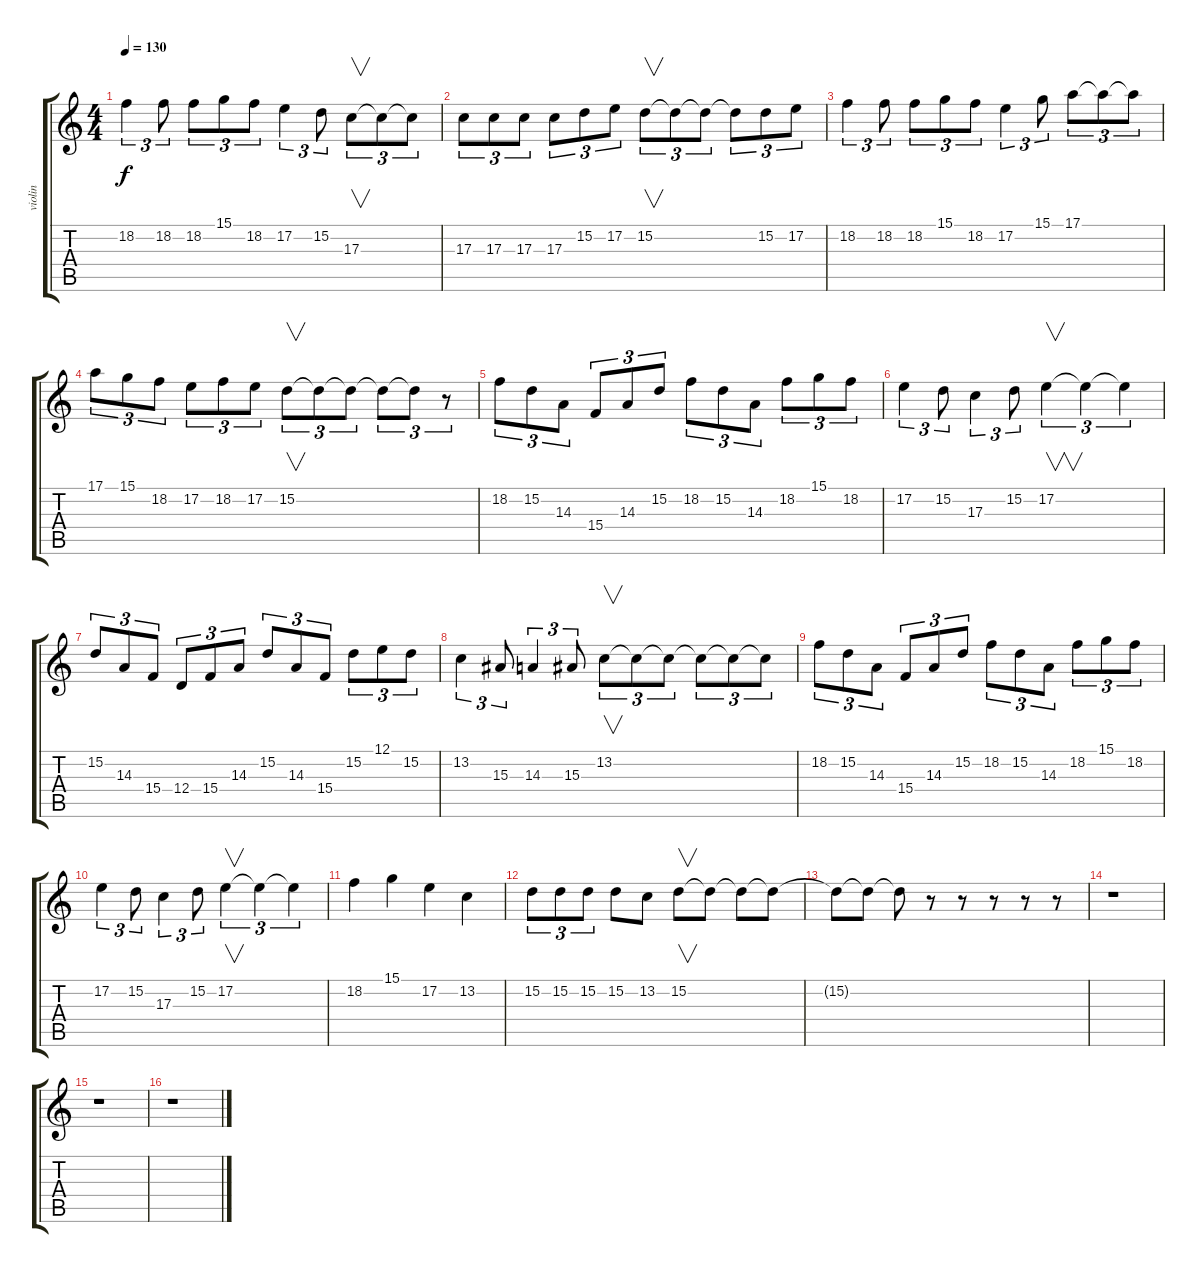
\track ("violin" "violin") {instrument violin}
\staff {score tabs}
\tuning (E4 B3 G3 D3 A2 E2) {hide}
\ts (4 4)
\tempo 130
\clef g2
\ks c
18.2.4{tu (3 2) dy f} 18.2.8{tu (3 2)} 18.2.8{tu (3 2)} 15.1.8{tu (3 2)} 18.2.8{tu (3 2)} 17.2.4{tu (3 2)} 15.2.8{tu (3 2)} 17.3.8{v tu (3 2)} 17.3{t}.8{tu (3 2)} 17.3{t}.8{tu (3 2)} |
17.3.8{tu (3 2)} 17.3.8{tu (3 2)} 17.3.8{tu (3 2)} 17.3.8{tu (3 2)} 15.2.8{tu (3 2)} 17.2.8{tu (3 2)} 15.2.8{v tu (3 2)} 15.2{t}.8{tu (3 2)} 15.2{t}.8{tu (3 2)} 15.2{t}.8{tu (3 2)} 15.2.8{tu (3 2)} 17.2.8{tu (3 2)} |
18.2.4{tu (3 2)} 18.2.8{tu (3 2)} 18.2.8{tu (3 2)} 15.1.8{tu (3 2)} 18.2.8{tu (3 2)} 17.2.4{tu (3 2)} 15.1.8{tu (3 2)} 17.1.8{tu (3 2)} 17.1{t}.8{tu (3 2)} 17.1{t}.8{tu (3 2)} |
17.1.8{tu (3 2)} 15.1.8{tu (3 2)} 18.2.8{tu (3 2)} 17.2.8{tu (3 2)} 18.2.8{tu (3 2)} 17.2.8{tu (3 2)} 15.2.8{v tu (3 2)} 15.2{t}.8{tu (3 2)} 15.2{t}.8{tu (3 2)} 15.2{t}.8{tu (3 2)} 15.2{t}.8{tu (3 2)} r.8{tu (3 2)} |
18.2.8{tu (3 2)} 15.2.8{tu (3 2)} 14.3.8{tu (3 2)} 15.4.8{tu (3 2)} 14.3.8{tu (3 2)} 15.2.8{tu (3 2)} 18.2.8{tu (3 2)} 15.2.8{tu (3 2)} 14.3.8{tu (3 2)} 18.2.8{tu (3 2)} 15.1.8{tu (3 2)} 18.2.8{tu (3 2)} |
17.2.4{tu (3 2)} 15.2.8{tu (3 2)} 17.3.4{tu (3 2)} 15.2.8{tu (3 2)} 17.2.4{v tu (3 2)} 17.2{t}.4{tu (3 2)} 17.2{t}.4{tu (3 2)} |
15.2.8{tu (3 2)} 14.3.8{tu (3 2)} 15.4.8{tu (3 2)} 12.4.8{tu (3 2)} 15.4.8{tu (3 2)} 14.3.8{tu (3 2)} 15.2.8{tu (3 2)} 14.3.8{tu (3 2)} 15.4.8{tu (3 2)} 15.2.8{tu (3 2)} 12.1.8{tu (3 2)} 15.2.8{tu (3 2)} |
13.2.4{tu (3 2)} 15.3.8{tu (3 2)} 14.3.4{tu (3 2)} 15.3.8{tu (3 2)} 13.2.8{v tu (3 2)} 13.2{t}.8{tu (3 2)} 13.2{t}.8{tu (3 2)} 13.2{t}.8{tu (3 2)} 13.2{t}.8{tu (3 2)} 13.2{t}.8{tu (3 2)} |
18.2.8{tu (3 2)} 15.2.8{tu (3 2)} 14.3.8{tu (3 2)} 15.4.8{tu (3 2)} 14.3.8{tu (3 2)} 15.2.8{tu (3 2)} 18.2.8{tu (3 2)} 15.2.8{tu (3 2)} 14.3.8{tu (3 2)} 18.2.8{tu (3 2)} 15.1.8{tu (3 2)} 18.2.8{tu (3 2)} |
17.2.4{tu (3 2)} 15.2.8{tu (3 2)} 17.3.4{tu (3 2)} 15.2.8{tu (3 2)} 17.2.4{v tu (3 2)} 17.2{t}.4{tu (3 2)} 17.2{t}.4{tu (3 2)} |
18.2.4 15.1.4 17.2.4 13.2.4 |
15.2.8{tu (3 2)} 15.2.8{tu (3 2)} 15.2.8{tu (3 2)} 15.2.8 13.2.8 15.2.8{v} 15.2{t}.8 15.2{t}.8 15.2{t}.8 |
15.2{t}.8 15.2{t}.8 15.2{t}.8 r.8 r.8 r.8 r.8 r.8 |
r.1 |
r.1 |
r.1
